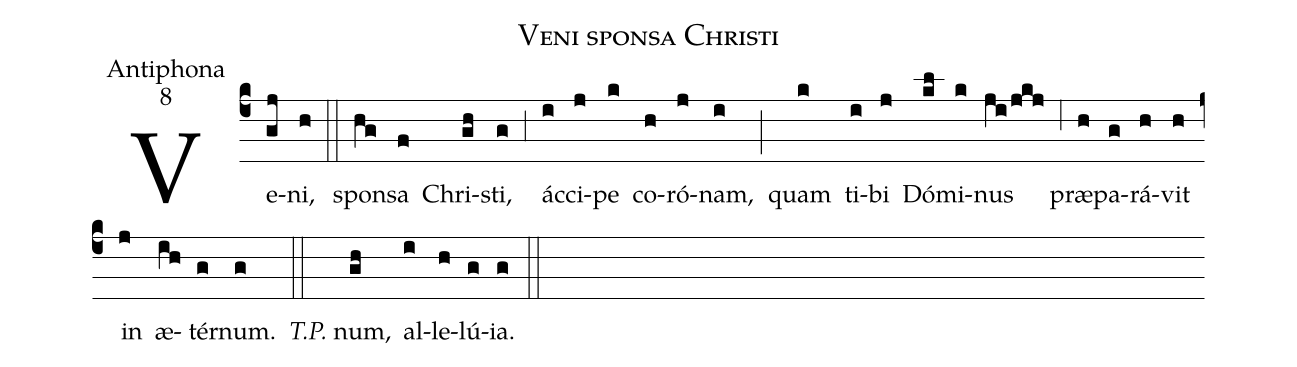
name:Veni sponsa Christi;
office-part:Antiphona;
mode:8;
%%
(c4) Ve(gj)ni,(h) (::)
spon(hg)sa(f) Chri(gh)sti,(g) (,3) ác(i)ci(j)pe(k) co(h)ró(j)nam,(i) (;) quam(k) ti(i)bi(j) Dó(kl)mi(k)nus(ji/jkj) (,6) præ(h)pa(g)rá(h)vit(h) in(j) æ(ih)tér(g)num.(g) (::) <i>T.P.</i> num,(gh) al(i)le(h)lú(g)ia.(g) (::)
